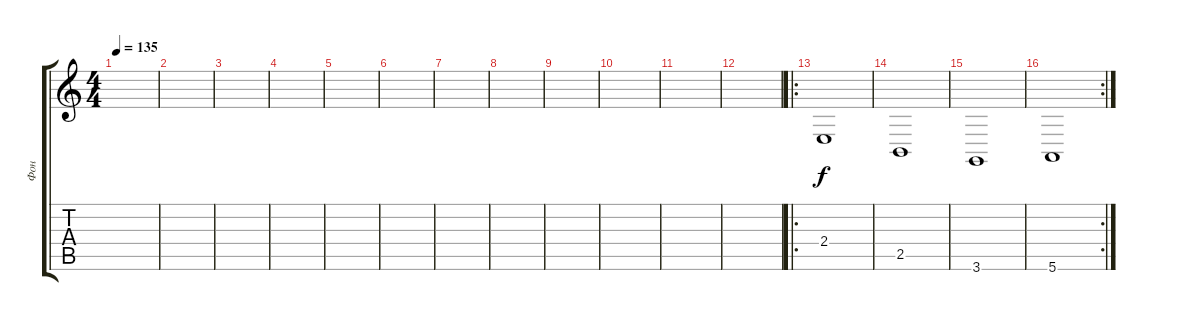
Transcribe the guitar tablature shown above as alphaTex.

\track ("Фон" "Фон") {instrument ocarina}
\staff {score tabs}
\tuning (E4 B3 G3 D3 A2 E2) {hide}
\ts (4 4)
\tempo 135
\clef g2
\ks c
|
|
|
|
|
|
|
|
|
|
|
|
\ro
2.4.1 |
2.5.1 |
3.6.1 |
\rc 2
5.6.1
